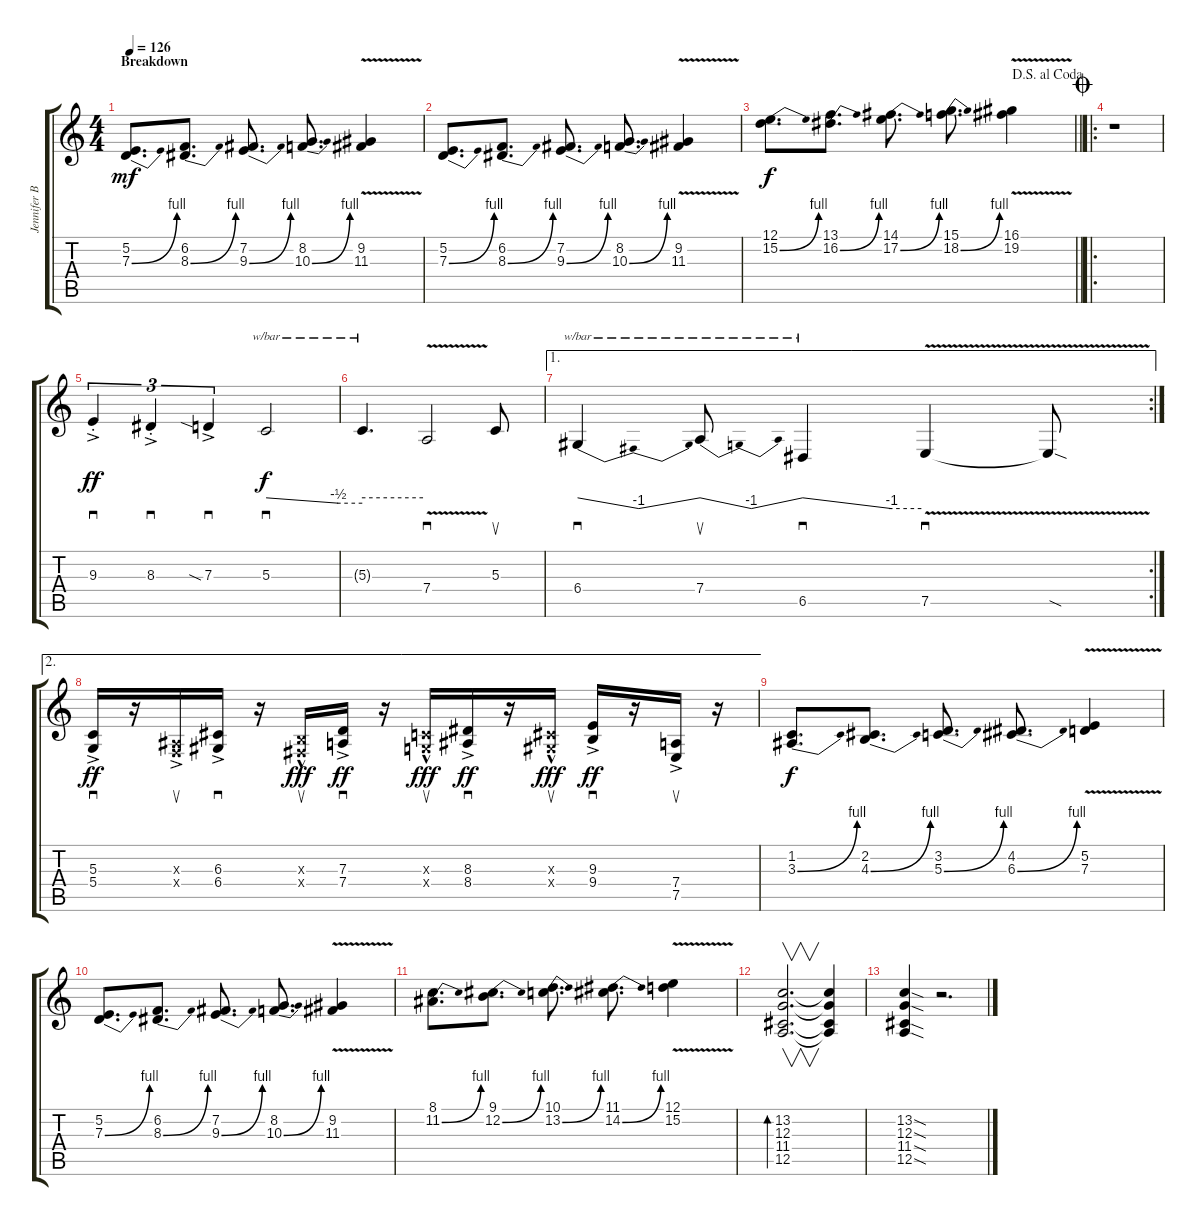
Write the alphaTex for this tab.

\track ("Jennifer Batten Lead Overdub" "Jennifer B") {instrument cello}
\staff {score tabs}
\tuning (E4 B3 G3 D3 A2 E2) {hide}
\ts (4 4)
\section ("" "Breakdown")
\tempo 126
\clef g2
\ks c
(5.2 7.3{be (bend 0 0 60 4)}).8{d dy mf} (6.2 8.3{be (bend 0 0 60 4)}).8{d} (7.2 9.3{be (bend 0 0 60 4)}).8{d} (8.2 10.3{be (bend 0 0 60 4)}).8{d} (9.2{v} 11.3{v}).4 |
(5.2 7.3{be (bend 0 0 60 4)}).8{d} (6.2 8.3{be (bend 0 0 60 4)}).8{d} (7.2 9.3{be (bend 0 0 60 4)}).8{d} (8.2 10.3{be (bend 0 0 60 4)}).8{d} (9.2{v} 11.3{v}).4 |
\jump dalsegnoalcoda
\barLineRight lightlight
(12.1 15.2{be (bend 0 0 60 4)}).8{d dy f} (13.1 16.2{be (bend 0 0 60 4)}).8{d} (14.1 17.2{be (bend 0 0 60 4)}).8{d} (15.1 18.2{be (bend 0 0 60 4)}).8{d} (16.1{v} 19.2{v}).4 |
\ro
\jump coda
r.1 |
9.3{ac st}.4{sd tu (3 2) dy ff} 8.3{ac st}.4{sd tu (3 2)} 7.3{sia ac}.4{sd tu (3 2)} 5.3.2{sd tbe (custom default 0 0 45 -2 60 -2) dy f} |
5.3{t}.4{d tbe (hold default 0 0 60 0)} 7.4{v}.2{sd} 5.3.8{su} |
\ae 1
\rc 2
6.4.4{sd tbe (dip default 0 0 30 -4 60 0)} 7.4.8{su tbe (dip default 0 0 30 -4 60 0)} 6.5.4{sd tbe (custom default 0 0 45 -4 60 -4)} 7.5{v}.4{sd} 7.5{sod t}.8 |
\ae 2
(5.3{ac} 5.4{ac}).16{sd dy ff} r.16 (3.3{ac x} 3.4{ac x}).16{su} (6.3{ac} 6.4{ac}).16{sd} r.16 (4.3{hac x} 4.4{hac x}).16{su dy fff} (7.3{ac} 7.4{ac}).16{sd dy ff} r.16 (5.3{hac x} 5.4{hac x}).16{su dy fff} (8.3{ac} 8.4{ac}).16{sd dy ff} r.16 (6.3{hac x} 6.4{hac x}).16{su dy fff} (9.3{ac} 9.4{ac}).16{sd dy ff} r.16 (7.4{ac} 7.5{ac}).16{su} r.16 |
(1.2 3.3{be (bend 0 0 60 4)}).8{d dy f} (2.2 4.3{be (bend 0 0 60 4)}).8{d} (3.2 5.3{be (bend 0 0 60 4)}).8{d} (4.2 6.3{be (bend 0 0 60 4)}).8{d} (5.2{v} 7.3{v}).4 |
(5.2 7.3{be (bend 0 0 60 4)}).8{d} (6.2 8.3{be (bend 0 0 60 4)}).8{d} (7.2 9.3{be (bend 0 0 60 4)}).8{d} (8.2 10.3{be (bend 0 0 60 4)}).8{d} (9.2{v} 11.3{v}).4 |
(8.1 11.2{be (bend 0 0 60 4)}).8{d} (9.1 12.2{be (bend 0 0 60 4)}).8{d} (10.1 13.2{be (bend 0 0 60 4)}).8{d} (11.1 14.2{be (bend 0 0 60 4)}).8{d} (12.1{v} 15.2{v}).4 |
(13.2 12.3 11.4 12.5).2{v d bd 30} (13.2{t} 12.3{t} 11.4{t} 12.5{t}).4 |
(13.2{sod} 12.3{sod} 11.4{sod} 12.5{sod}).4 r.2{d}
